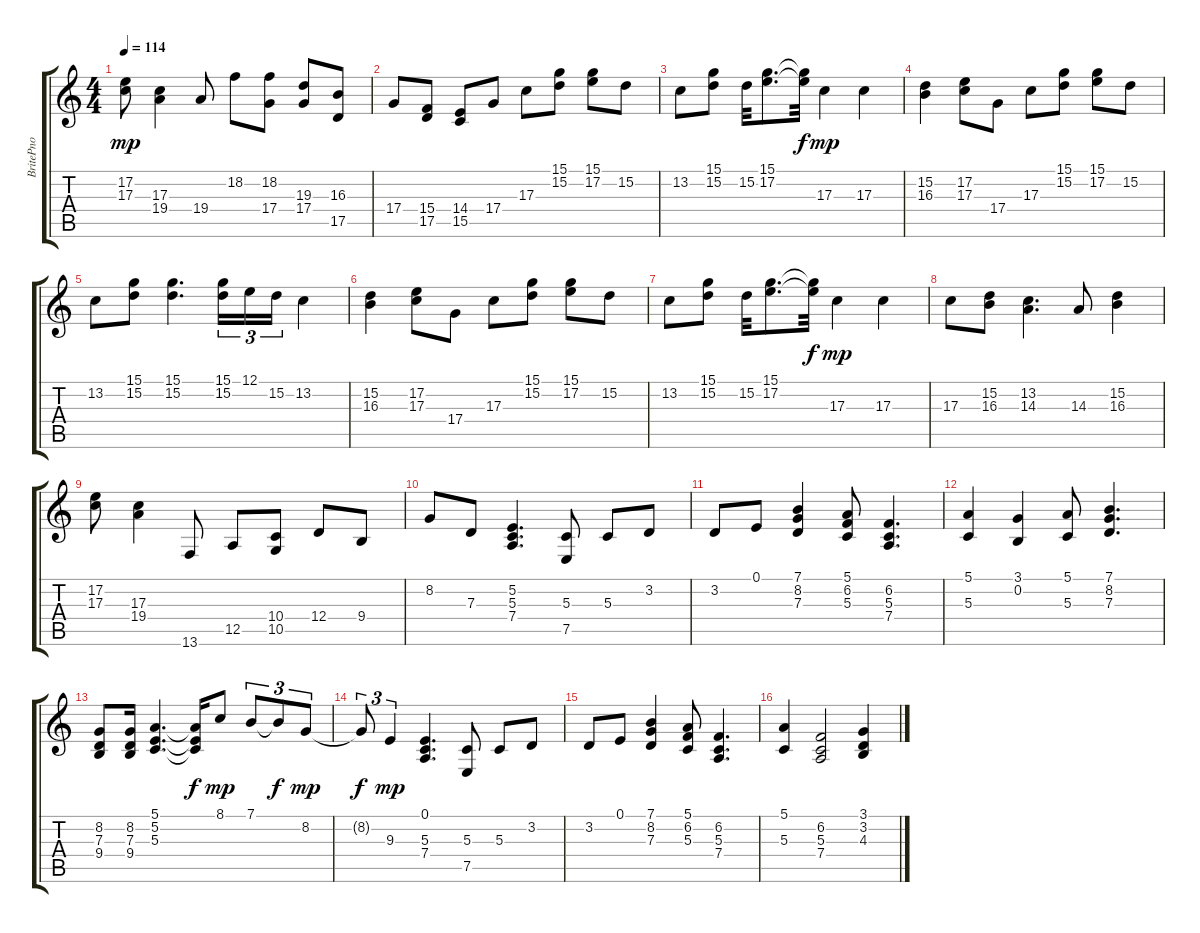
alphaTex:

\track ("BritePno" "BritePno") {instrument brightacousticpiano}
\staff {score tabs}
\tuning (E4 B3 G3 D3 A2 E2) {hide}
\ts (4 4)
\tempo 114
\clef g2
\ks c
(17.2 17.3).8{dy mp} (17.3 19.4).4 19.4.8 18.2.8 (18.2 17.4).8 (19.3 17.4).8 (16.3 17.5).8 |
17.4.8 (15.4 17.5).8 (14.4 15.5).8 17.4.8 17.3.8 (15.1 15.2).8 (15.1 17.2).8 15.2.8 |
13.2.8 (15.1 15.2).8 15.2.32 (15.1 17.2).8{d} (15.1{t} 17.2{t}).32{dy f} 17.3.4{dy mp} 17.3.4 |
(15.2 16.3).4 (17.2 17.3).8 17.4.8 17.3.8 (15.1 15.2).8 (15.1 17.2).8 15.2.8 |
13.2.8 (15.1 15.2).8 (15.1 15.2).4{d} (15.1 15.2).16{tu (3 2)} 12.1.16{tu (3 2)} 15.2.16{tu (3 2)} 13.2.4 |
(15.2 16.3).4 (17.2 17.3).8 17.4.8 17.3.8 (15.1 15.2).8 (15.1 17.2).8 15.2.8 |
13.2.8 (15.1 15.2).8 15.2.32 (15.1 17.2).8{d} (15.1{t} 17.2{t}).32{dy f} 17.3.4{dy mp} 17.3.4 |
17.3.8 (15.2 16.3).8 (13.2 14.3).4{d} 14.3.8 (15.2 16.3).4 |
(17.2 17.3).8 (17.3 19.4).4 13.6.8 12.5.8 (10.4 10.5).8 12.4.8 9.4.8 |
8.2.8 7.3.8 (5.2 5.3 7.4).4{d} (5.3 7.5).8 5.3.8 3.2.8 |
3.2.8 0.1.8 (7.1 8.2 7.3).4 (5.1 6.2 5.3).8 (6.2 5.3 7.4).4{d} |
(5.1 5.3).4 (3.1 0.2).4 (5.1 5.3).8 (7.1 8.2 7.3).4{d} |
(8.2 7.3 9.4).8 (8.2 7.3 9.4).16 (5.1 5.2 5.3).4{d} (5.1{t} 5.2{t} 5.3{t}).16{dy f} 8.1.8{dy mp} 7.1.8{tu (3 2)} 7.1{t}.8{tu (3 2) dy f} 8.2.8{tu (3 2) dy mp} |
8.2{t}.8{tu (3 2) dy f} 9.3.4{tu (3 2) dy mp} (0.1 5.3 7.4).4{d} (5.3 7.5).8 5.3.8 3.2.8 |
3.2.8 0.1.8 (7.1 8.2 7.3).4 (5.1 6.2 5.3).8 (6.2 5.3 7.4).4{d} |
(5.1 5.3).4 (6.2 5.3 7.4).2 (3.1 3.2 4.3).4
